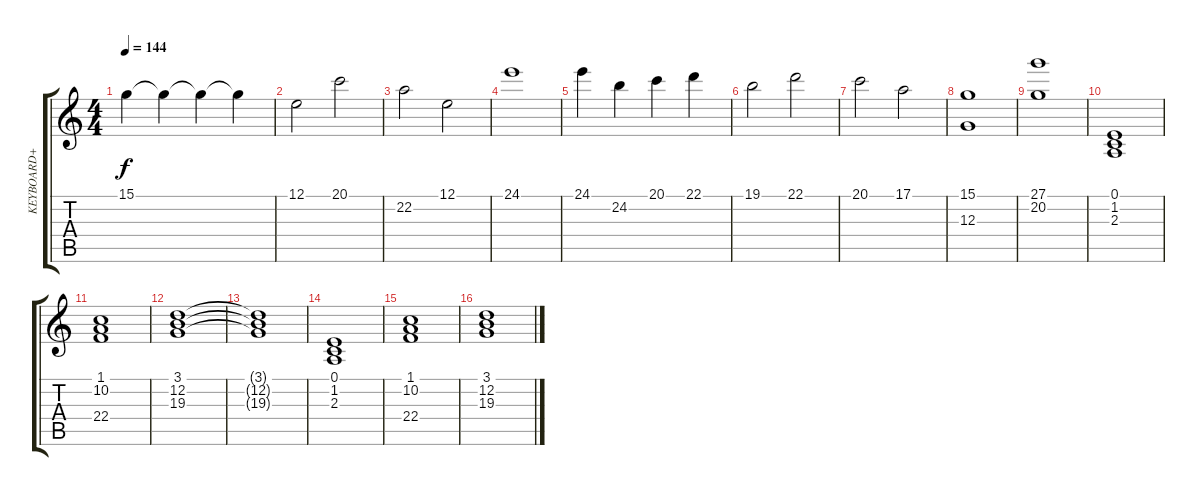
\track ("KEYBOARD+" "KEYBOARD+") {instrument stringensemble1}
\staff {score tabs}
\tuning (E4 B3 G3 D3 A2 E2) {hide}
\ts (4 4)
\tempo 144
\clef g2
\ks c
15.1{t}.4{dy f} 15.1{t}.4 15.1{t}.4 15.1{t}.4 |
12.1.2 20.1.2 |
22.2.2 12.1.2 |
24.1.1 |
24.1.4 24.2.4 20.1.4 22.1.4 |
19.1.2 22.1.2 |
20.1.2 17.1.2 |
(15.1 12.3).1 |
(27.1 20.2).1 |
(0.1 1.2 2.3).1{volume 6 instrument stringensemble1} |
(1.1 10.2 22.4).1 |
(3.1 12.2 19.3).1 |
(3.1{t} 12.2{t} 19.3{t}).1 |
(0.1 1.2 2.3).1 |
(1.1 10.2 22.4).1 |
(3.1 12.2 19.3).1
